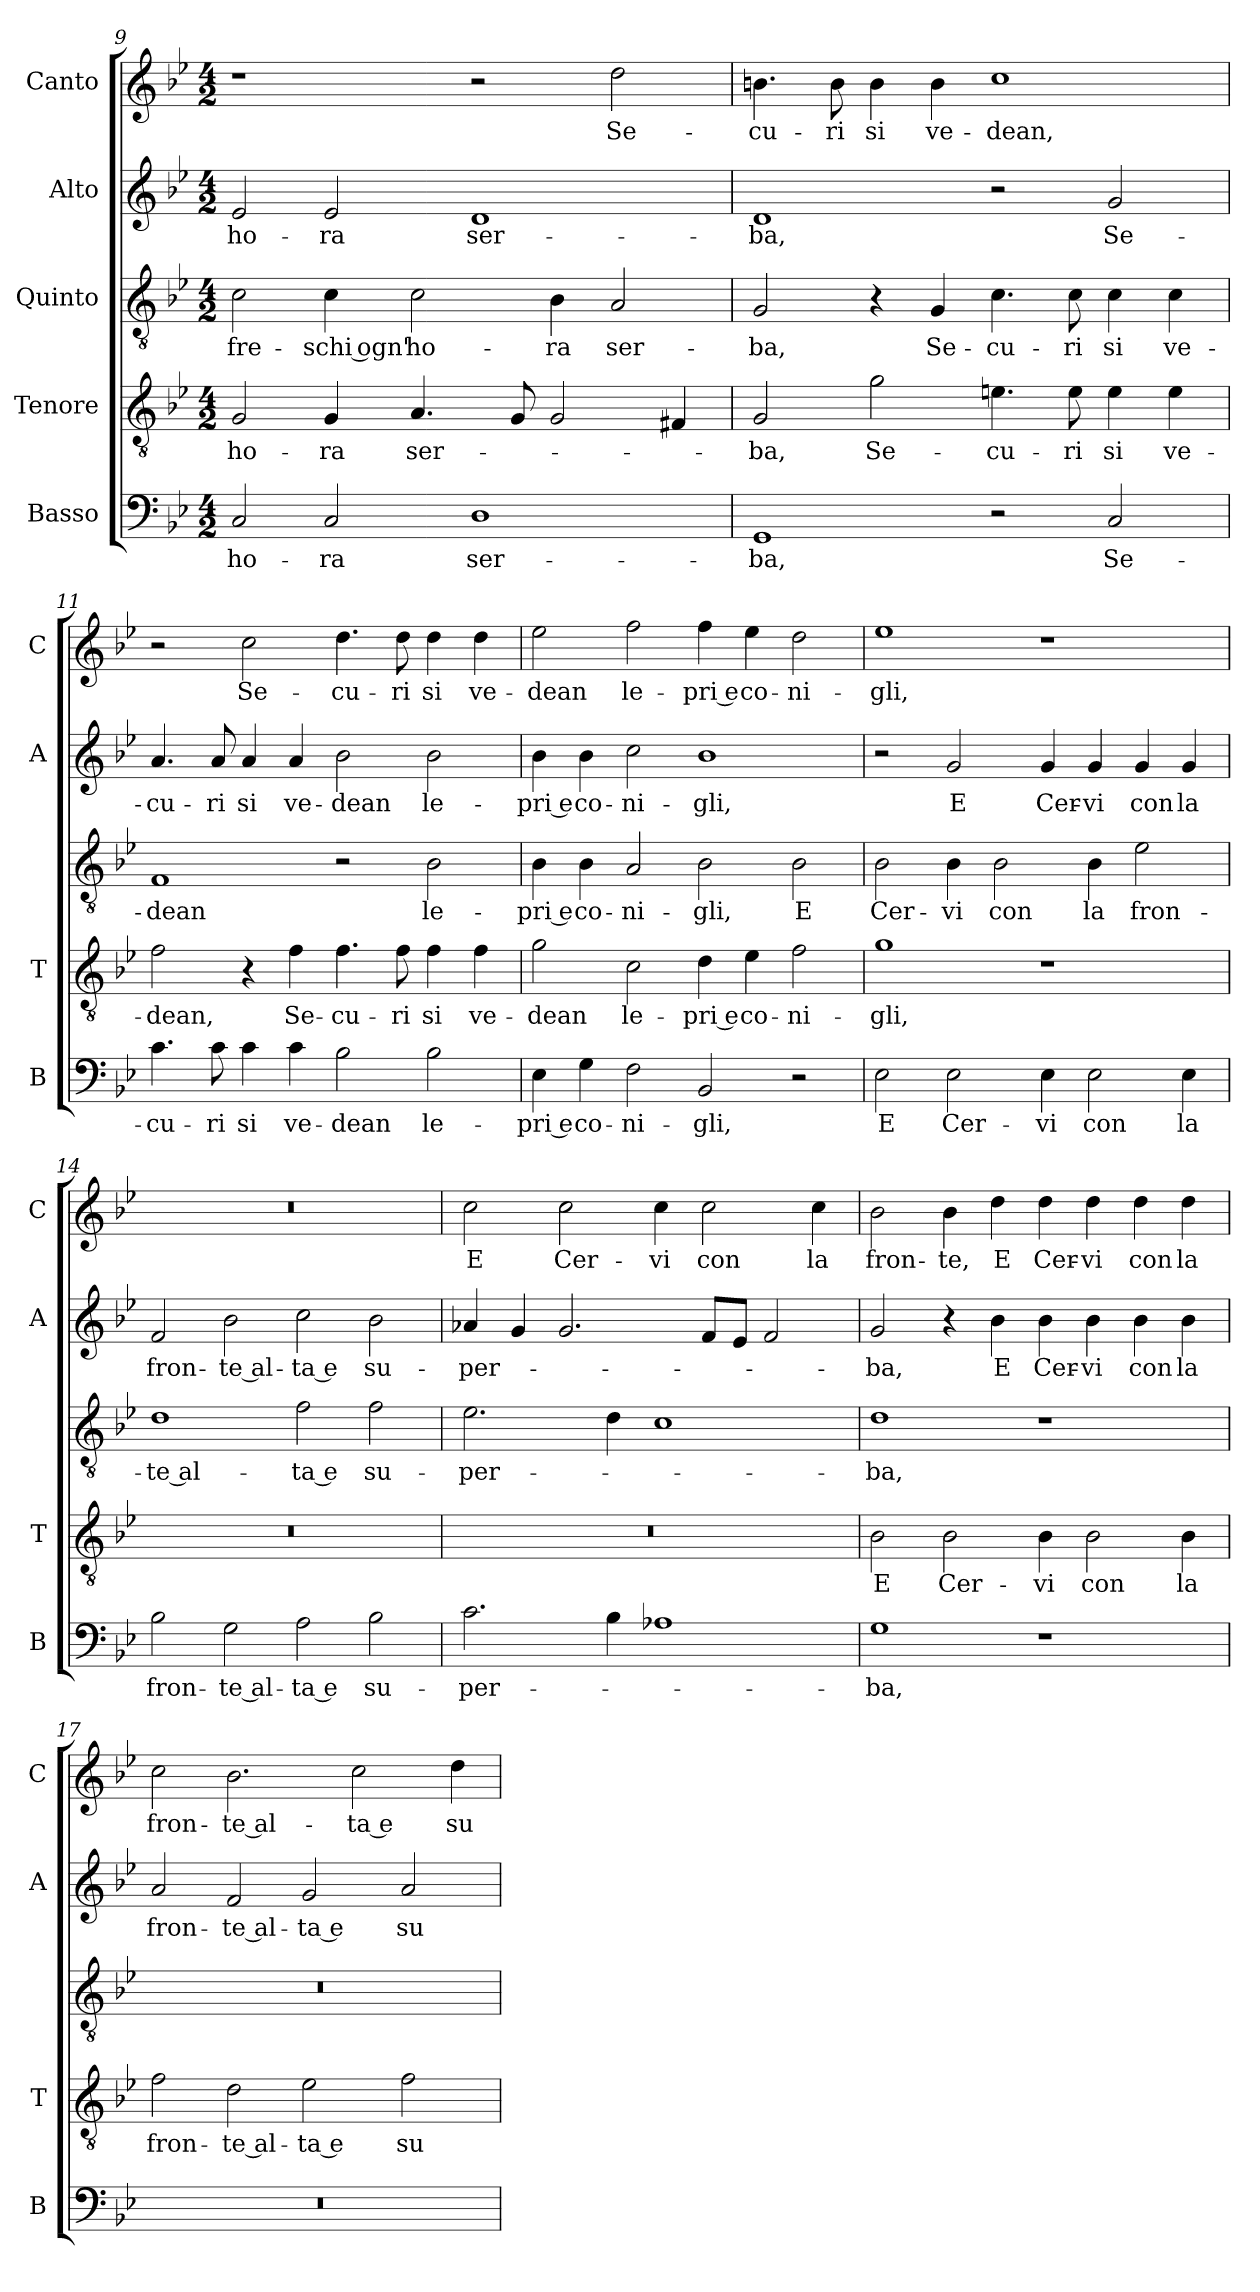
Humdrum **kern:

**kern	**text	**kern	**text	**kern	**text	**kern	**text	**kern	**text
*part5	*part5	*part4	*part4	*part3	*part3	*part2	*part2	*part1	*part1
*staff5	*staff5	*staff4	*staff4	*staff3	*staff3	*staff2	*staff2	*staff1	*staff1
*I"Basso	*	*I"Tenore	*	*I"Quinto	*	*I"Alto	*	*I"Canto	*
*I'B	*	*I'T	*	*	*	*I'A	*	*I'C	*
*clefF4	*	*clefGv2	*	*clefGv2	*	*clefG2	*	*clefG2	*
*k[b-e-]	*	*k[b-e-]	*	*k[b-e-]	*	*k[b-e-]	*	*k[b-e-]	*
*B-:	*	*B-:	*	*B-:	*	*B-:	*	*B-:	*
*M4/2	*	*M4/2	*	*M4/2	*	*M4/2	*	*M4/2	*
=9	=9	=9	=9	=9	=9	=9	=9	=9	=9
!	!LO:LY:b	!	!LO:LY:b	!	!LO:LY:b	!	!LO:LY:b	!	!
2C/	ho-	2G/	ho-	2c\	fre-	2e-/	ho-	1r	.
!	!LO:LY:b	!	!LO:LY:b	!	!LO:LY:b	!	!LO:LY:b	!	!
2C/	-ra	4G/	-ra	4c\	-schi ogn'	2e-/	-ra	.	.
!	!	!	!LO:LY:b	!	!LO:LY:b	!	!	!	!
.	.	4.A/	ser-	2c\	ho-	.	.	.	.
!	!LO:LY:b	!	!	!	!	!	!LO:LY:b	!	!
1D	ser-	.	.	.	.	1d	ser-	2r	.
.	.	8G/	.	.	.	.	.	.	.
!	!	!	!	!	!LO:LY:b	!	!	!	!
.	.	2G/	.	4B-\	-ra	.	.	.	.
!	!	!	!	!	!LO:LY:b	!	!	!	!LO:LY:b
.	.	.	.	2A/	ser-	.	.	2dd\	Se-
.	.	4F#X/	.	.	.	.	.	.	.
=10	=10	=10	=10	=10	=10	=10	=10	=10	=10
!	!LO:LY:b	!	!LO:LY:b	!	!LO:LY:b	!	!LO:LY:b	!	!LO:LY:b
1GG	-ba,	2G/	-ba,	2G/	-ba,	1d	-ba,	4.bn\	-cu-
!	!	!	!	!	!	!	!	!	!LO:LY:b
.	.	.	.	.	.	.	.	8b\	-ri
!	!	!	!LO:LY:b	!	!	!	!	!	!LO:LY:b
.	.	2g\	Se-	4r	.	.	.	4b\	si
!	!	!	!	!	!LO:LY:b	!	!	!	!LO:LY:b
.	.	.	.	4G/	Se-	.	.	4b\	ve-
!	!	!	!LO:LY:b	!	!LO:LY:b	!	!	!	!LO:LY:b
2r	.	4.en\	-cu-	4.c\	-cu-	2r	.	1cc	-dean,
!	!	!	!LO:LY:b	!	!LO:LY:b	!	!	!	!
.	.	8e\	-ri	8c\	-ri	.	.	.	.
!	!LO:LY:b	!	!LO:LY:b	!	!LO:LY:b	!	!LO:LY:b	!	!
2C/	Se-	4e\	si	4c\	si	2g/	Se-	.	.
!	!	!	!LO:LY:b	!	!LO:LY:b	!	!	!	!
.	.	4e\	ve-	4c\	ve-	.	.	.	.
!!LO:PB:g=z
=11	=11	=11	=11	=11	=11	=11	=11	=11	=11
!	!LO:LY:b	!	!LO:LY:b	!	!LO:LY:b	!	!LO:LY:b	!	!
4.c\	-cu-	2f\	-dean,	1F	-dean	4.a/	-cu-	2r	.
!	!LO:LY:b	!	!	!	!	!	!LO:LY:b	!	!
8c\	-ri	.	.	.	.	8a/	-ri	.	.
!	!LO:LY:b	!	!	!	!	!	!LO:LY:b	!	!LO:LY:b
4c\	si	4r	.	.	.	4a/	si	2cc\	Se-
!	!LO:LY:b	!	!LO:LY:b	!	!	!	!LO:LY:b	!	!
4c\	ve-	4f\	Se-	.	.	4a/	ve-	.	.
!	!LO:LY:b	!	!LO:LY:b	!	!	!	!LO:LY:b	!	!LO:LY:b
2B-\	-dean	4.f\	-cu-	2r	.	2b-\	-dean	4.dd\	-cu-
!	!	!	!LO:LY:b	!	!	!	!	!	!LO:LY:b
.	.	8f\	-ri	.	.	.	.	8dd\	-ri
!	!LO:LY:b	!	!LO:LY:b	!	!LO:LY:b	!	!LO:LY:b	!	!LO:LY:b
2B-\	le-	4f\	si	2B-\	le-	2b-\	le-	4dd\	si
!	!	!	!LO:LY:b	!	!	!	!	!	!LO:LY:b
.	.	4f\	ve-	.	.	.	.	4dd\	ve-
=12	=12	=12	=12	=12	=12	=12	=12	=12	=12
!	!LO:LY:b	!	!LO:LY:b	!	!LO:LY:b	!	!LO:LY:b	!	!LO:LY:b
4E-\	-pri e	2g\	-dean	4B-\	-pri e	4b-\	-pri e	2ee-\	-dean
!	!LO:LY:b	!	!	!	!LO:LY:b	!	!LO:LY:b	!	!
4G\	co-	.	.	4B-\	co-	4b-\	co-	.	.
!	!LO:LY:b	!	!LO:LY:b	!	!LO:LY:b	!	!LO:LY:b	!	!LO:LY:b
2F\	-ni-	2c\	le-	2A/	-ni-	2cc\	-ni-	2ff\	le-
!	!LO:LY:b	!	!LO:LY:b	!	!LO:LY:b	!	!LO:LY:b	!	!LO:LY:b
2BB-/	-gli,	4d\	-pri e	2B-\	-gli,	1b-	-gli,	4ff\	-pri e
!	!	!	!LO:LY:b	!	!	!	!	!	!LO:LY:b
.	.	4e-\	co-	.	.	.	.	4ee-\	co-
!	!	!	!LO:LY:b	!	!LO:LY:b	!	!	!	!LO:LY:b
2r	.	2f\	-ni-	2B-\	E	.	.	2dd\	-ni-
=13	=13	=13	=13	=13	=13	=13	=13	=13	=13
!	!LO:LY:b	!	!LO:LY:b	!	!LO:LY:b	!	!	!	!LO:LY:b
2E-\	E	1g	-gli,	2B-\	Cer-	2r	.	1ee-	-gli,
!	!LO:LY:b	!	!	!	!LO:LY:b	!	!LO:LY:b	!	!
2E-\	Cer-	.	.	4B-\	-vi	2g/	E	.	.
!	!	!	!	!	!LO:LY:b	!	!	!	!
.	.	.	.	2B-\	con	.	.	.	.
!	!LO:LY:b	!	!	!	!	!	!LO:LY:b	!	!
4E-\	-vi	1r	.	.	.	4g/	Cer-	1r	.
!	!LO:LY:b	!	!	!	!LO:LY:b	!	!LO:LY:b	!	!
2E-\	con	.	.	4B-\	la	4g/	-vi	.	.
!	!	!	!	!	!LO:LY:b	!	!LO:LY:b	!	!
.	.	.	.	2e-\	fron-	4g/	con	.	.
!	!LO:LY:b	!	!	!	!	!	!LO:LY:b	!	!
4E-\	la	.	.	.	.	4g/	la	.	.
=14	=14	=14	=14	=14	=14	=14	=14	=14	=14
!	!LO:LY:b	!	!	!	!LO:LY:b	!	!LO:LY:b	!	!
2B-\	fron-	0r	.	1d	-te al-	2f/	fron-	0r	.
!	!LO:LY:b	!	!	!	!	!	!LO:LY:b	!	!
2G\	-te al-	.	.	.	.	2b-\	-te al-	.	.
!	!LO:LY:b	!	!	!	!LO:LY:b	!	!LO:LY:b	!	!
2A\	-ta e	.	.	2f\	-ta e	2cc\	-ta e	.	.
!	!LO:LY:b	!	!	!	!LO:LY:b	!	!LO:LY:b	!	!
2B-\	su-	.	.	2f\	su-	2b-\	su-	.	.
!!LO:LB:g=z
=15	=15	=15	=15	=15	=15	=15	=15	=15	=15
!	!LO:LY:b	!	!	!	!LO:LY:b	!	!LO:LY:b	!	!LO:LY:b
2.c\	-per-	0r	.	2.e-\	-per-	4a-X/	-per-	2cc\	E
.	.	.	.	.	.	4g/	.	.	.
!	!	!	!	!	!	!	!	!	!LO:LY:b
.	.	.	.	.	.	2.g/	.	2cc\	Cer-
4B-\	.	.	.	4d\	.	.	.	.	.
!	!	!	!	!	!	!	!	!	!LO:LY:b
1A-X	.	.	.	1c	.	.	.	4cc\	-vi
!	!	!	!	!	!	!	!	!	!LO:LY:b
.	.	.	.	.	.	8f/L	.	2cc\	con
.	.	.	.	.	.	8e-/J	.	.	.
.	.	.	.	.	.	2f/	.	.	.
!	!	!	!	!	!	!	!	!	!LO:LY:b
.	.	.	.	.	.	.	.	4cc\	la
=16	=16	=16	=16	=16	=16	=16	=16	=16	=16
!	!LO:LY:b	!	!LO:LY:b	!	!LO:LY:b	!	!LO:LY:b	!	!LO:LY:b
1G	-ba,	2B-\	E	1d	-ba,	2g/	-ba,	2b-\	fron-
!	!	!	!LO:LY:b	!	!	!	!	!	!LO:LY:b
.	.	2B-\	Cer-	.	.	4r	.	4b-\	-te,
!	!	!	!	!	!	!	!LO:LY:b	!	!LO:LY:b
.	.	.	.	.	.	4b-\	E	4dd\	E
!	!	!	!LO:LY:b	!	!	!	!LO:LY:b	!	!LO:LY:b
1r	.	4B-\	-vi	1r	.	4b-\	Cer-	4dd\	Cer-
!	!	!	!LO:LY:b	!	!	!	!LO:LY:b	!	!LO:LY:b
.	.	2B-\	con	.	.	4b-\	-vi	4dd\	-vi
!	!	!	!	!	!	!	!LO:LY:b	!	!LO:LY:b
.	.	.	.	.	.	4b-\	con	4dd\	con
!	!	!	!LO:LY:b	!	!	!	!LO:LY:b	!	!LO:LY:b
.	.	4B-\	la	.	.	4b-\	la	4dd\	la
=17	=17	=17	=17	=17	=17	=17	=17	=17	=17
!	!	!	!LO:LY:b	!	!	!	!LO:LY:b	!	!LO:LY:b
0r	.	2f\	fron-	0r	.	2a/	fron-	2cc\	fron-
!	!	!	!LO:LY:b	!	!	!	!LO:LY:b	!	!LO:LY:b
.	.	2d\	-te al-	.	.	2f/	-te al-	2.b-\	-te al-
!	!	!	!LO:LY:b	!	!	!	!LO:LY:b	!	!
.	.	2e-\	-ta e	.	.	2g/	-ta e	.	.
!	!	!	!	!	!	!	!	!	!LO:LY:b
.	.	.	.	.	.	.	.	2cc\	-ta e
!	!	!	!LO:LY:b	!	!	!	!LO:LY:b	!	!
.	.	2f\	su-	.	.	2a/	su-	.	.
!	!	!	!	!	!	!	!	!	!LO:LY:b
.	.	.	.	.	.	.	.	4dd\	su-
=	=	=	=	=	=	=	=	=	=
*-	*-	*-	*-	*-	*-	*-	*-	*-	*-
